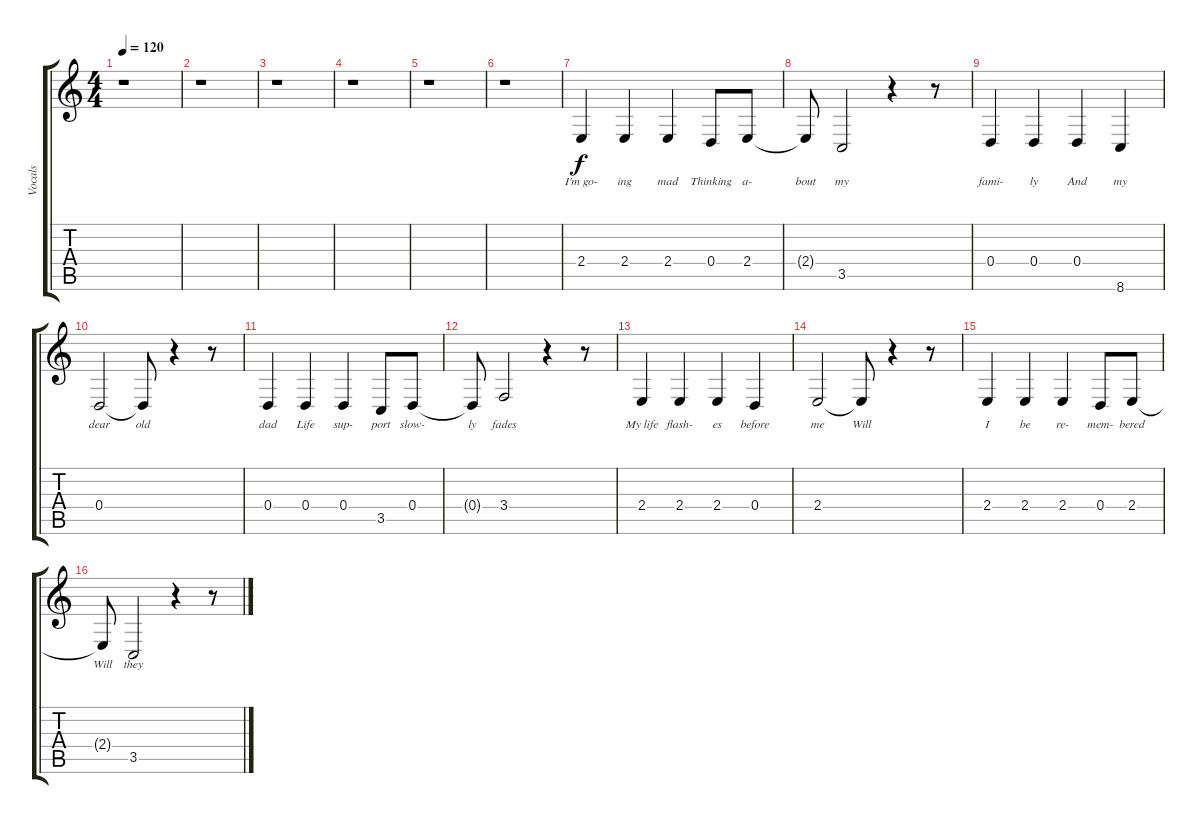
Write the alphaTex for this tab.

\track ("Vocals" "Vocals") {instrument tenorsax}
\staff {score tabs}
\tuning (E4 B3 G3 D3 A2 E2) {hide}
\ts (4 4)
\tempo 120
\clef g2
\ks c
r.1{dy f} |
r.1 |
r.1 |
r.1 |
r.1 |
r.1 |
2.4.4{lyrics (0 "I'm go-") lyrics (1 "") lyrics (2 "") lyrics (3 "") lyrics (4 "")} 2.4.4{lyrics (0 "ing") lyrics (1 "") lyrics (2 "") lyrics (3 "") lyrics (4 "")} 2.4.4{lyrics (0 "mad") lyrics (1 "") lyrics (2 "") lyrics (3 "") lyrics (4 "")} 0.4.8{lyrics (0 "Thinking") lyrics (1 "") lyrics (2 "") lyrics (3 "") lyrics (4 "")} 2.4.8{lyrics (0 "a-") lyrics (1 "") lyrics (2 "") lyrics (3 "") lyrics (4 "")} |
2.4{t}.8{lyrics (0 "bout") lyrics (1 "") lyrics (2 "") lyrics (3 "") lyrics (4 "")} 3.5.2{lyrics (0 "my") lyrics (1 "") lyrics (2 "") lyrics (3 "") lyrics (4 "")} r.4 r.8 |
0.4.4{lyrics (0 "fami-") lyrics (1 "") lyrics (2 "") lyrics (3 "") lyrics (4 "")} 0.4.4{lyrics (0 "ly") lyrics (1 "") lyrics (2 "") lyrics (3 "") lyrics (4 "")} 0.4.4{lyrics (0 "And") lyrics (1 "") lyrics (2 "") lyrics (3 "") lyrics (4 "")} 8.6.4{lyrics (0 "my") lyrics (1 "") lyrics (2 "") lyrics (3 "") lyrics (4 "")} |
0.4.2{lyrics (0 "dear") lyrics (1 "") lyrics (2 "") lyrics (3 "") lyrics (4 "")} 0.4{t}.8{lyrics (0 "old") lyrics (1 "") lyrics (2 "") lyrics (3 "") lyrics (4 "")} r.4 r.8 |
0.4.4{lyrics (0 "dad") lyrics (1 "") lyrics (2 "") lyrics (3 "") lyrics (4 "")} 0.4.4{lyrics (0 "Life") lyrics (1 "") lyrics (2 "") lyrics (3 "") lyrics (4 "")} 0.4.4{lyrics (0 "sup-") lyrics (1 "") lyrics (2 "") lyrics (3 "") lyrics (4 "")} 3.5.8{lyrics (0 "port") lyrics (1 "") lyrics (2 "") lyrics (3 "") lyrics (4 "")} 0.4.8{lyrics (0 "slow-") lyrics (1 "") lyrics (2 "") lyrics (3 "") lyrics (4 "")} |
0.4{t}.8{lyrics (0 "ly") lyrics (1 "") lyrics (2 "") lyrics (3 "") lyrics (4 "")} 3.4.2{lyrics (0 "fades") lyrics (1 "") lyrics (2 "") lyrics (3 "") lyrics (4 "")} r.4 r.8 |
2.4.4{lyrics (0 "My life") lyrics (1 "") lyrics (2 "") lyrics (3 "") lyrics (4 "")} 2.4.4{lyrics (0 "flash-") lyrics (1 "") lyrics (2 "") lyrics (3 "") lyrics (4 "")} 2.4.4{lyrics (0 "es") lyrics (1 "") lyrics (2 "") lyrics (3 "") lyrics (4 "")} 0.4.4{lyrics (0 "before") lyrics (1 "") lyrics (2 "") lyrics (3 "") lyrics (4 "")} |
2.4.2{lyrics (0 "me") lyrics (1 "") lyrics (2 "") lyrics (3 "") lyrics (4 "")} 2.4{t}.8{lyrics (0 "Will") lyrics (1 "") lyrics (2 "") lyrics (3 "") lyrics (4 "")} r.4 r.8 |
2.4.4{lyrics (0 "I") lyrics (1 "") lyrics (2 "") lyrics (3 "") lyrics (4 "")} 2.4.4{lyrics (0 "be") lyrics (1 "") lyrics (2 "") lyrics (3 "") lyrics (4 "")} 2.4.4{lyrics (0 "re-") lyrics (1 "") lyrics (2 "") lyrics (3 "") lyrics (4 "")} 0.4.8{lyrics (0 "mem-") lyrics (1 "") lyrics (2 "") lyrics (3 "") lyrics (4 "")} 2.4.8{lyrics (0 "bered") lyrics (1 "") lyrics (2 "") lyrics (3 "") lyrics (4 "")} |
2.4{t}.8{lyrics (0 "Will") lyrics (1 "") lyrics (2 "") lyrics (3 "") lyrics (4 "")} 3.5.2{lyrics (0 "they") lyrics (1 "") lyrics (2 "") lyrics (3 "") lyrics (4 "")} r.4 r.8
